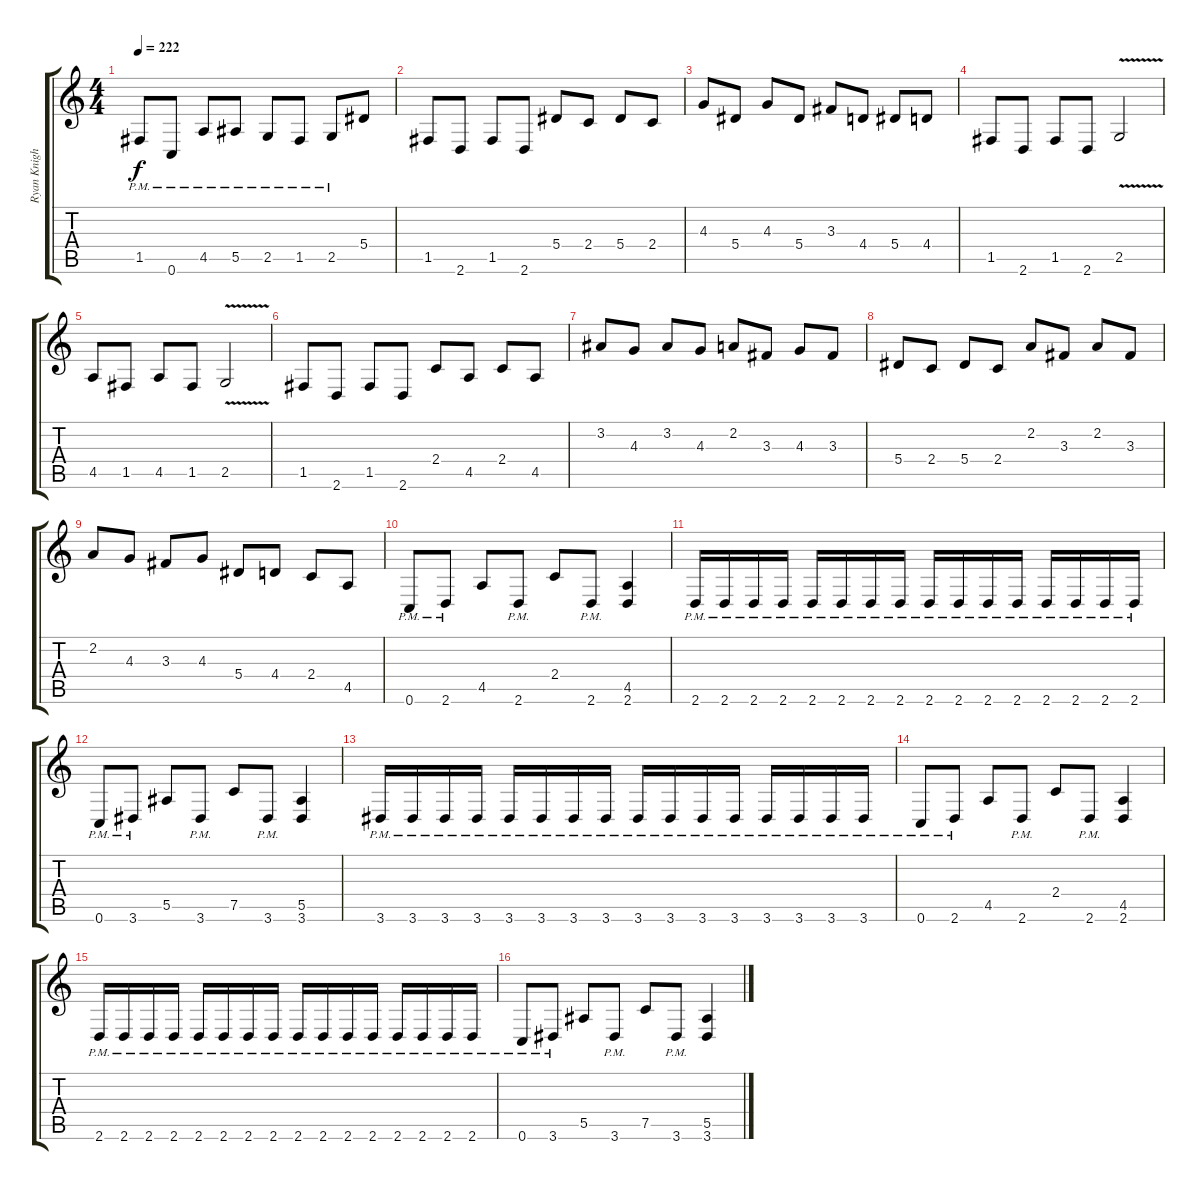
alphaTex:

\track ("Ryan Knight" "Ryan Knigh") {instrument distortionguitar}
\staff {score tabs}
\tuning (C4 G3 Eb3 Bb2 F2 C2) {hide}
\ts (4 4)
\tempo 222
\clef g2
\ks c
1.5{pm}.8{dy f} 0.6{pm}.8 4.5{pm}.8 5.5{pm}.8 2.5{pm}.8 1.5{pm}.8 2.5{pm}.8 5.4.8 |
1.5.8 2.6.8 1.5.8 2.6.8 5.4.8 2.4.8 5.4.8 2.4.8 |
4.3.8 5.4.8 4.3.8 5.4.8 3.3.8 4.4.8 5.4.8 4.4.8 |
1.5.8 2.6.8 1.5.8 2.6.8 2.5{v}.2 |
4.5.8 1.5.8 4.5.8 1.5.8 2.5{v}.2 |
1.5.8 2.6.8 1.5.8 2.6.8 2.4.8 4.5.8 2.4.8 4.5.8 |
3.2.8 4.3.8 3.2.8 4.3.8 2.2.8 3.3.8 4.3.8 3.3.8 |
5.4.8 2.4.8 5.4.8 2.4.8 2.2.8 3.3.8 2.2.8 3.3.8 |
2.2.8 4.3.8 3.3.8 4.3.8 5.4.8 4.4.8 2.4.8 4.5.8 |
0.6{pm}.8 2.6{pm}.8 4.5.8 2.6{pm}.8 2.4.8 2.6{pm}.8 (4.5 2.6).4 |
2.6{pm}.16 2.6{pm}.16 2.6{pm}.16 2.6{pm}.16 2.6{pm}.16 2.6{pm}.16 2.6{pm}.16 2.6{pm}.16 2.6{pm}.16 2.6{pm}.16 2.6{pm}.16 2.6{pm}.16 2.6{pm}.16 2.6{pm}.16 2.6{pm}.16 2.6{pm}.16 |
0.6{pm}.8 3.6{pm}.8 5.5.8 3.6{pm}.8 7.5.8 3.6{pm}.8 (5.5 3.6).4 |
3.6{pm}.16 3.6{pm}.16 3.6{pm}.16 3.6{pm}.16 3.6{pm}.16 3.6{pm}.16 3.6{pm}.16 3.6{pm}.16 3.6{pm}.16 3.6{pm}.16 3.6{pm}.16 3.6{pm}.16 3.6{pm}.16 3.6{pm}.16 3.6{pm}.16 3.6{pm}.16 |
0.6{pm}.8 2.6{pm}.8 4.5.8 2.6{pm}.8 2.4.8 2.6{pm}.8 (4.5 2.6).4 |
2.6{pm}.16 2.6{pm}.16 2.6{pm}.16 2.6{pm}.16 2.6{pm}.16 2.6{pm}.16 2.6{pm}.16 2.6{pm}.16 2.6{pm}.16 2.6{pm}.16 2.6{pm}.16 2.6{pm}.16 2.6{pm}.16 2.6{pm}.16 2.6{pm}.16 2.6{pm}.16 |
0.6{pm}.8 3.6{pm}.8 5.5.8 3.6{pm}.8 7.5.8 3.6{pm}.8 (5.5 3.6).4
